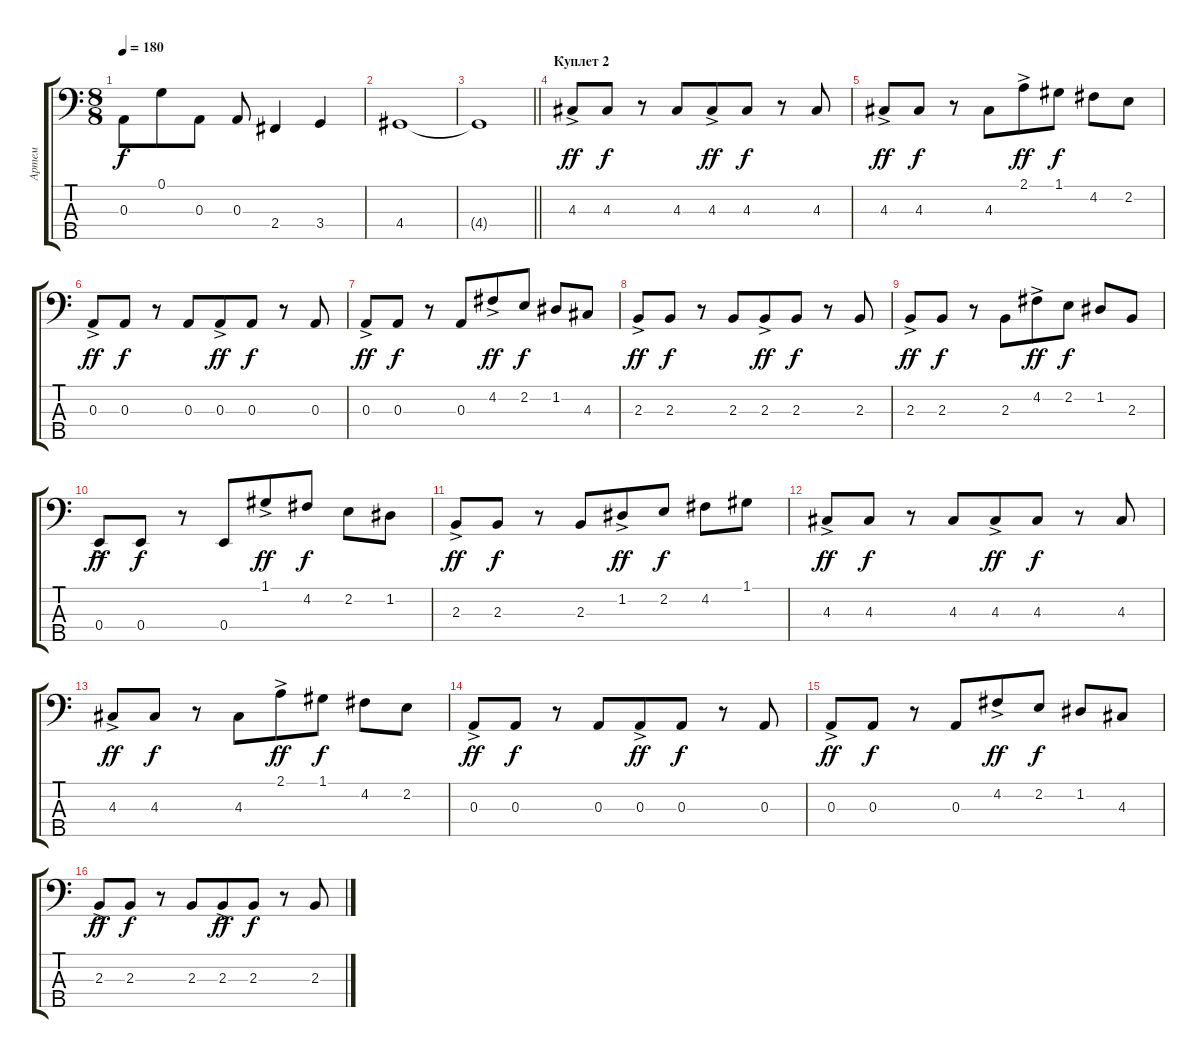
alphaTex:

\track ("Артем" "Артем") {instrument electricbassfinger}
\staff {score tabs}
\tuning (G2 D2 A1 E1 B0) {hide}
\ts (8 8)
\tempo 180
\clef f4
\ks c
0.3.8{dy f} 0.1.8 0.3.8 0.3.8 2.4.4 3.4.4 |
4.4.1 |
\barLineRight lightlight
4.4{t}.1 |
\section ("" "Куплет 2")
4.3{ac}.8{dy ff} 4.3.8{dy f} r.8 4.3.8 4.3{ac}.8{dy ff} 4.3.8{dy f} r.8 4.3.8 |
4.3{ac}.8{dy ff} 4.3.8{dy f} r.8 4.3.8 2.1{ac}.8{dy ff} 1.1.8{dy f} 4.2.8 2.2.8 |
0.3{ac}.8{dy ff} 0.3.8{dy f} r.8 0.3.8 0.3{ac}.8{dy ff} 0.3.8{dy f} r.8 0.3.8 |
0.3{ac}.8{dy ff} 0.3.8{dy f} r.8 0.3.8 4.2{ac}.8{dy ff} 2.2.8{dy f} 1.2.8 4.3.8 |
2.3{ac}.8{dy ff} 2.3.8{dy f} r.8 2.3.8 2.3{ac}.8{dy ff} 2.3.8{dy f} r.8 2.3.8 |
2.3{ac}.8{dy ff} 2.3.8{dy f} r.8 2.3.8 4.2{ac}.8{dy ff} 2.2.8{dy f} 1.2.8 2.3.8 |
0.4{ac}.8{dy ff} 0.4.8{dy f} r.8 0.4.8 1.1{ac}.8{dy ff} 4.2.8{dy f} 2.2.8 1.2.8 |
2.3{ac}.8{dy ff} 2.3.8{dy f} r.8 2.3.8 1.2{ac}.8{dy ff} 2.2.8{dy f} 4.2.8 1.1.8 |
4.3{ac}.8{dy ff} 4.3.8{dy f} r.8 4.3.8 4.3{ac}.8{dy ff} 4.3.8{dy f} r.8 4.3.8 |
4.3{ac}.8{dy ff} 4.3.8{dy f} r.8 4.3.8 2.1{ac}.8{dy ff} 1.1.8{dy f} 4.2.8 2.2.8 |
0.3{ac}.8{dy ff} 0.3.8{dy f} r.8 0.3.8 0.3{ac}.8{dy ff} 0.3.8{dy f} r.8 0.3.8 |
0.3{ac}.8{dy ff} 0.3.8{dy f} r.8 0.3.8 4.2{ac}.8{dy ff} 2.2.8{dy f} 1.2.8 4.3.8 |
2.3{ac}.8{dy ff} 2.3.8{dy f} r.8 2.3.8 2.3{ac}.8{dy ff} 2.3.8{dy f} r.8 2.3.8
